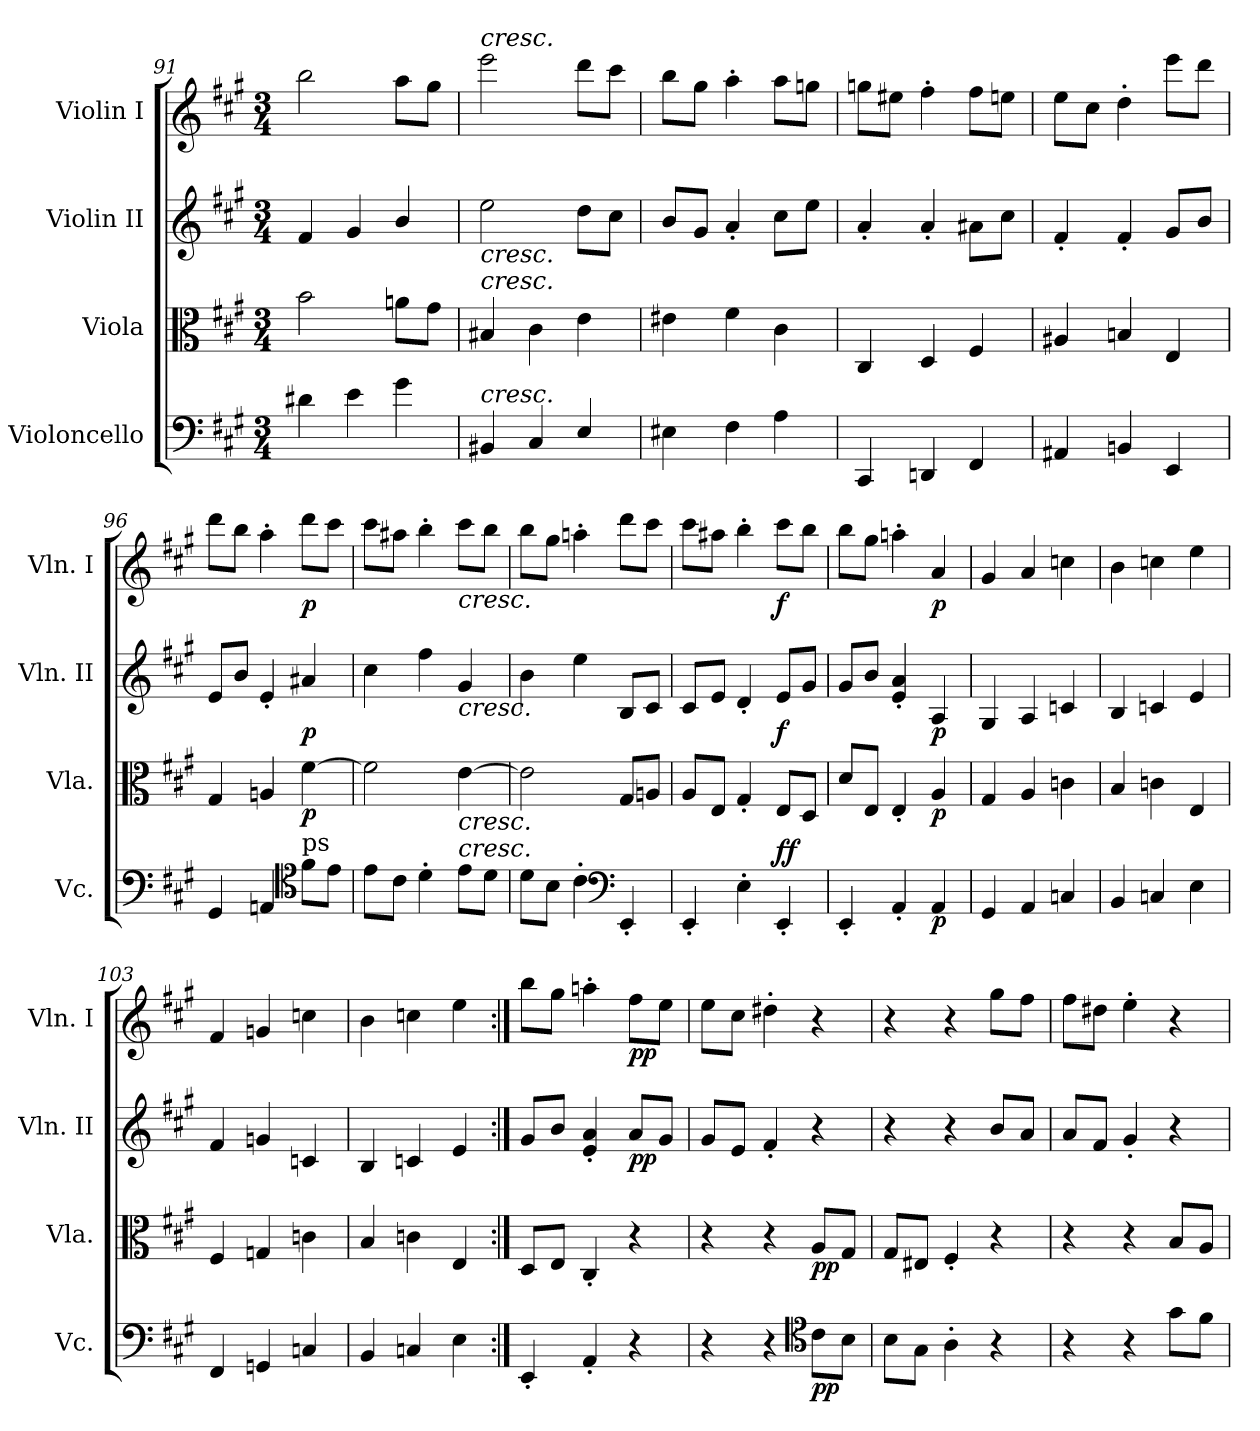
**kern	**dynam	**kern	**dynam	**kern	**dynam	**kern	**dynam
*part4	*part4	*part3	*part3	*part2	*part2	*part1	*part1
*staff4	*staff4	*staff3	*staff3	*staff2	*staff2	*staff1	*staff1
*I"Violoncello	*	*I"Viola	*	*I"Violin II	*	*I"Violin I	*
*I'Vc.	*	*I'Vla.	*	*I'Vln. II	*	*I'Vln. I	*
*clefF4	*	*clefC3	*	*clefG2	*	*clefG2	*
*k[f#c#g#]	*	*k[f#c#g#]	*	*k[f#c#g#]	*	*k[f#c#g#]	*
*M3/4	*	*M3/4	*	*M3/4	*	*M3/4	*
=91	=91	=91	=91	=91	=91	=91	=91
4d#X\	.	2b\	.	4f#/	.	2bb\	.
4e\	.	.	.	4g#/	.	.	.
4g#\	.	8an\L	.	4b/	.	8aa\L	.
.	.	8g#\J	.	.	.	8gg#\J	.
=92	=92	=92	=92	=92	=92	=92	=92
!	!	!	!	!	!	!LO:TX:a:i:t=cresc.	!
!	!	!	!	!LO:TX:b:i:t=cresc.	!	!	!
!	!	!LO:TX:a:i:t=cresc.	!	!	!	!	!
!LO:TX:a:i:t=cresc.	!	!	!	!	!	!	!
4BB#X/	.	4B#X/	.	2ee\	.	2eee\	.
4C#/	.	4c#\	.	.	.	.	.
4E/	.	4e\	.	8dd\L	.	8ddd\L	.
.	.	.	.	8cc#\J	.	8ccc#\J	.
=93	=93	=93	=93	=93	=93	=93	=93
4E#X\	.	4e#X\	.	8b/L	.	8bb\L	.
.	.	.	.	8g#/J	.	8gg#\J	.
4F#\	.	4f#\	.	4a'/	.	4aa'\	.
4A\	.	4c#\	.	8cc#\L	.	8aa\L	.
.	.	.	.	8ee\J	.	8ggn\J	.
=94	=94	=94	=94	=94	=94	=94	=94
4CC#/	.	4C#/	.	4a'/	.	8ggn\L	.
.	.	.	.	.	.	8ee#X\J	.
4DDn/	.	4D/	.	4a'/	.	4ff#'\	.
4FF#/	.	4F#/	.	8a#X\L	.	8ff#\L	.
.	.	.	.	8cc#\J	.	8een\J	.
=95	=95	=95	=95	=95	=95	=95	=95
4AA#X/	.	4A#X/	.	4f#'/	.	8ee\L	.
.	.	.	.	.	.	8cc#\J	.
4BBn/	.	4Bn/	.	4f#'/	.	4dd'\	.
4EE/	.	4E/	.	8g#/L	.	8eee\L	.
.	.	.	.	8b/J	.	8ddd\J	.
=96	=96	=96	=96	=96	=96	=96	=96
4GG#/	.	4G#/	.	8e/L	.	8ddd\L	.
.	.	.	.	8b/J	.	8bb\J	.
4AAn/	.	4An/	.	4e'/	.	4aa'\	.
*clefC4	*	*	*	*	*	*	*
!LO:TX:a:t=ps	!	!	!	!	!	!	!
!	!	!	!LO:DY:b	!	!LO:DY:b	!	!LO:DY:b
8f#\L	.	[4f#\	p	4a#X/	p	8ddd\L	p
8e\J	.	.	.	.	.	8ccc#\J	.
=97	=97	=97	=97	=97	=97	=97	=97
8e\L	.	2f#\]	.	4cc#\	.	8ccc#\L	.
8c#\J	.	.	.	.	.	8aa#X\J	.
4d'\	.	.	.	4ff#\	.	4bb'\	.
!	!	!	!	!	!	!LO:TX:b:i:t=cresc.	!
!	!	!	!	!LO:TX:b:i:t=cresc.	!	!	!
!	!	!LO:TX:b:i:t=cresc.	!	!	!	!	!
!LO:TX:a:i:t=cresc.	!	!	!	!	!	!	!
8e\L	.	[4e\	.	4g#/	.	8ccc#\L	.
8d\J	.	.	.	.	.	8bb\J	.
=98	=98	=98	=98	=98	=98	=98	=98
8d\L	.	2e\]	.	4b\	.	8bb\L	.
8B\J	.	.	.	.	.	8gg#\J	.
4c#'\	.	.	.	4ee\	.	4aan'\	.
*clefF4	*	*	*	*	*	*	*
4EE'/	.	8G#/L	.	8B/L	.	8ddd\L	.
.	.	8An/J	.	8c#/J	.	8ccc#\J	.
=99	=99	=99	=99	=99	=99	=99	=99
4EE'/	.	8A/L	.	8c#/L	.	8ccc#\L	.
.	.	8E/J	.	8e/J	.	8aa#X\J	.
4E'\	.	4G#'/	.	4d'/	.	4bb'\	.
!	!LO:DY:b	!	!	!	!	!	!
!	!LO:DY:n=1:a	!	!	!	!LO:DY:b	!	!LO:DY:b
4EE'/	f f	8E/L	.	8e/L	f	8ccc#\L	f
.	.	8D/J	.	8g#/J	.	8bb\J	.
=100	=100	=100	=100	=100	=100	=100	=100
4EE'/	.	8d/L	.	8g#/L	.	8bb\L	.
.	.	8E/J	.	8b/J	.	8gg#\J	.
4AA'/	.	4E'/	.	4e/' 4a/'	.	4aan'\	.
!	!LO:DY:b	!	!LO:DY:b	!	!LO:DY:b	!	!LO:DY:b
4AA/	p	4A/	p	4A/	p	4a/	p
=101	=101	=101	=101	=101	=101	=101	=101
4GG#/	.	4G#/	.	4G#/	.	4g#/	.
4AA/	.	4A/	.	4A/	.	4a/	.
4Cn/	.	4cn\	.	4cn/	.	4ccn\	.
=102	=102	=102	=102	=102	=102	=102	=102
4BB/	.	4B/	.	4B/	.	4b\	.
4Cn/	.	4cn\	.	4cn/	.	4ccn\	.
4E\	.	4E/	.	4e/	.	4ee\	.
=103	=103	=103	=103	=103	=103	=103	=103
4FF#/	.	4F#/	.	4f#/	.	4f#/	.
4GGn/	.	4Gn/	.	4gn/	.	4gn/	.
4Cn/	.	4cn\	.	4cn/	.	4ccn\	.
=104	=104	=104	=104	=104	=104	=104	=104
4BB/	.	4B/	.	4B/	.	4b\	.
4Cn/	.	4cn\	.	4cn/	.	4ccn\	.
4E\	.	4E/	.	4e/	.	4ee\	.
=105:|!	=105:|!	=105:|!	=105:|!	=105:|!	=105:|!	=105:|!	=105:|!
4EE'/	.	8D/L	.	8g#/L	.	8bb\L	.
.	.	8E/J	.	8b/J	.	8gg#\J	.
4AA'/	.	4C#'/	.	4e/' 4a/'	.	4aan'\	.
!	!	!	!	!	!LO:DY:b	!	!LO:DY:b
4r	.	4r	.	8a/L	pp	8ff#\L	pp
.	.	.	.	8g#/J	.	8ee\J	.
=106	=106	=106	=106	=106	=106	=106	=106
4r	.	4r	.	8g#/L	.	8ee\L	.
.	.	.	.	8e/J	.	8cc#\J	.
4r	.	4r	.	4f#'/	.	4dd#X'\	.
*clefC4	*	*	*	*	*	*	*
!	!LO:DY:b	!	!LO:DY:b	!	!	!	!
8c#\L	pp	8A/L	pp	4r	.	4r	.
8B\J	.	8G#/J	.	.	.	.	.
=107	=107	=107	=107	=107	=107	=107	=107
8B\L	.	8G#/L	.	4r	.	4r	.
8G#\J	.	8E#X/J	.	.	.	.	.
4A'\	.	4F#'/	.	4r	.	4r	.
4r	.	4r	.	8b/L	.	8gg#\L	.
.	.	.	.	8a/J	.	8ff#\J	.
=108	=108	=108	=108	=108	=108	=108	=108
4r	.	4r	.	8a/L	.	8ff#\L	.
.	.	.	.	8f#/J	.	8dd#X\J	.
4r	.	4r	.	4g#'/	.	4ee'\	.
8g#\L	.	8B/L	.	4r	.	4r	.
8f#\J	.	8A/J	.	.	.	.	.
=	=	=	=	=	=	=	=
*-	*-	*-	*-	*-	*-	*-	*-
